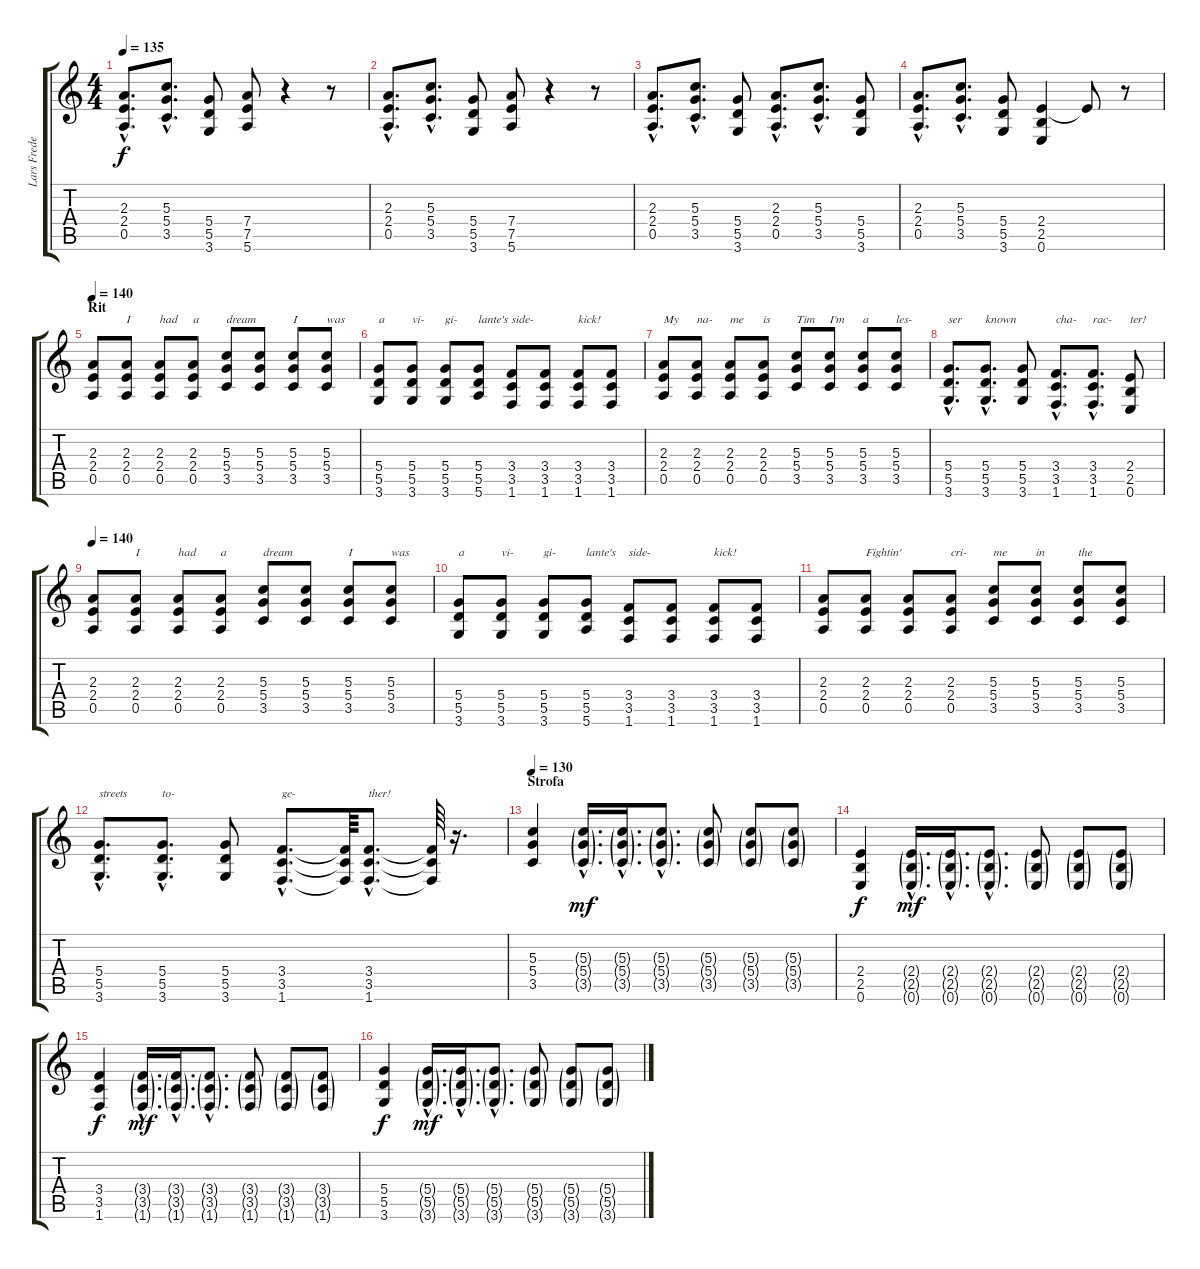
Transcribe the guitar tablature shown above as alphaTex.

\track ("Lars Frederiksen (Guitar)" "Lars Frede") {instrument overdrivenguitar}
\staff {score tabs}
\tuning (E4 B3 G3 D3 A2 E2) {hide}
\ts (4 4)
\tempo 135
\clef g2
\ks c
(2.3{hac} 2.4{hac} 0.5{hac}).8{d dy f instrument overdrivenguitar} (5.3{hac} 5.4{hac} 3.5{hac}).8{d} (5.4 5.5 3.6).8 (7.4 7.5 5.6).8 r.4 r.8 |
(2.3{hac} 2.4{hac} 0.5{hac}).8{d} (5.3{hac} 5.4{hac} 3.5{hac}).8{d} (5.4 5.5 3.6).8 (7.4 7.5 5.6).8 r.4 r.8 |
(2.3{hac} 2.4{hac} 0.5{hac}).8{d} (5.3{hac} 5.4{hac} 3.5{hac}).8{d} (5.4 5.5 3.6).8 (2.3{hac} 2.4{hac} 0.5{hac}).8{d} (5.3{hac} 5.4{hac} 3.5{hac}).8{d} (5.4 5.5 3.6).8 |
(2.3{hac} 2.4{hac} 0.5{hac}).8{d} (5.3{hac} 5.4{hac} 3.5{hac}).8{d} (5.4 5.5 3.6).8 (2.4 2.5 0.6).4 2.4{t}.8 r.8 |
\section ("" "Rit")
\tempo 140
(2.3 2.4 0.5).8 (2.3 2.4 0.5).8{txt "I"} (2.3 2.4 0.5).8{txt "had"} (2.3 2.4 0.5).8{txt "a"} (5.3 5.4 3.5).8{txt "dream"} (5.3 5.4 3.5).8 (5.3 5.4 3.5).8{txt "I"} (5.3 5.4 3.5).8{txt "was"} |
(5.4 5.5 3.6).8{txt "a"} (5.4 5.5 3.6).8{txt "vi-"} (5.4 5.5 3.6).8{txt "gi-"} (5.4 5.5 5.6).8{txt "lante's"} (3.4 3.5 1.6).8{txt "side-"} (3.4 3.5 1.6).8 (3.4 3.5 1.6).8{txt "kick!"} (3.4 3.5 1.6).8 |
(2.3 2.4 0.5).8{txt "My"} (2.3 2.4 0.5).8{txt "na-"} (2.3 2.4 0.5).8{txt "me"} (2.3 2.4 0.5).8{txt "is"} (5.3 5.4 3.5).8{txt "Tim"} (5.3 5.4 3.5).8{txt "I'm"} (5.3 5.4 3.5).8{txt "a"} (5.3 5.4 3.5).8{txt "les-"} |
(5.4{hac} 5.5{hac} 3.6{hac}).8{d txt "ser"} (5.4{hac} 5.5{hac} 3.6{hac}).8{d txt "known"} (5.4 5.5 3.6).8 (3.4{hac} 3.5{hac} 1.6{hac}).8{d txt "cha-"} (3.4{hac} 3.5{hac} 1.6{hac}).8{d txt "rac-"} (2.4 2.5 0.6).8{txt "ter!"} |
\tempo 140
(2.3 2.4 0.5).8 (2.3 2.4 0.5).8{txt "I"} (2.3 2.4 0.5).8{txt "had"} (2.3 2.4 0.5).8{txt "a"} (5.3 5.4 3.5).8{txt "dream"} (5.3 5.4 3.5).8 (5.3 5.4 3.5).8{txt "I"} (5.3 5.4 3.5).8{txt "was"} |
(5.4 5.5 3.6).8{txt "a"} (5.4 5.5 3.6).8{txt "vi-"} (5.4 5.5 3.6).8{txt "gi-"} (5.4 5.5 5.6).8{txt "lante's"} (3.4 3.5 1.6).8{txt "side-"} (3.4 3.5 1.6).8 (3.4 3.5 1.6).8{txt "kick!"} (3.4 3.5 1.6).8 |
(2.3 2.4 0.5).8 (2.3 2.4 0.5).8{txt "Fightin'"} (2.3 2.4 0.5).8 (2.3 2.4 0.5).8{txt "cri-"} (5.3 5.4 3.5).8{txt "me"} (5.3 5.4 3.5).8{txt "in"} (5.3 5.4 3.5).8{txt "the"} (5.3 5.4 3.5).8 |
(5.4{hac} 5.5{hac} 3.6{hac}).8{d txt "streets"} (5.4{hac} 5.5{hac} 3.6{hac}).8{d txt "to-"} (5.4 5.5 3.6).8 (3.4{hac} 3.5{hac} 1.6{hac}).8{d txt "ge-"} (3.4{t} 3.5{t} 1.6{t}).64 (3.4{hac} 3.5{hac} 1.6{hac}).8{d txt "ther!"} (3.4{t} 3.5{t} 1.6{t}).64 r.16{d} |
\section ("" "Strofa")
\tempo 130
(5.3 5.4 3.5).4 (5.3{g hac} 5.4{g hac} 3.5{g hac}).16{d dy mf} (5.3{g hac} 5.4{g hac} 3.5{g hac}).16{d} (5.3{g hac} 5.4{g hac} 3.5{g hac}).8{d} (5.3{g} 5.4{g} 3.5{g}).8 (5.3{g} 5.4{g} 3.5{g}).8 (5.3{g} 5.4{g} 3.5{g}).8 |
(2.4 2.5 0.6).4{dy f} (2.4{g hac} 2.5{g hac} 0.6{g hac}).16{d dy mf} (2.4{g hac} 2.5{g hac} 0.6{g hac}).16{d} (2.4{g hac} 2.5{g hac} 0.6{g hac}).8{d} (2.4{g} 2.5{g} 0.6{g}).8 (2.4{g} 2.5{g} 0.6{g}).8 (2.4{g} 2.5{g} 0.6{g}).8 |
(3.4 3.5 1.6).4{dy f} (3.4{g hac} 3.5{g hac} 1.6{g hac}).16{d dy mf} (3.4{g hac} 3.5{g hac} 1.6{g hac}).16{d} (3.4{g hac} 3.5{g hac} 1.6{g hac}).8{d} (3.4{g} 3.5{g} 1.6{g}).8 (3.4{g} 3.5{g} 1.6{g}).8 (3.4{g} 3.5{g} 1.6{g}).8 |
(5.4 5.5 3.6).4{dy f} (5.4{g hac} 5.5{g hac} 3.6{g hac}).16{d dy mf} (5.4{g hac} 5.5{g hac} 3.6{g hac}).16{d} (5.4{g hac} 5.5{g hac} 3.6{g hac}).8{d} (5.4{g} 5.5{g} 3.6{g}).8 (5.4{g} 5.5{g} 3.6{g}).8 (5.4{g} 5.5{g} 3.6{g}).8
